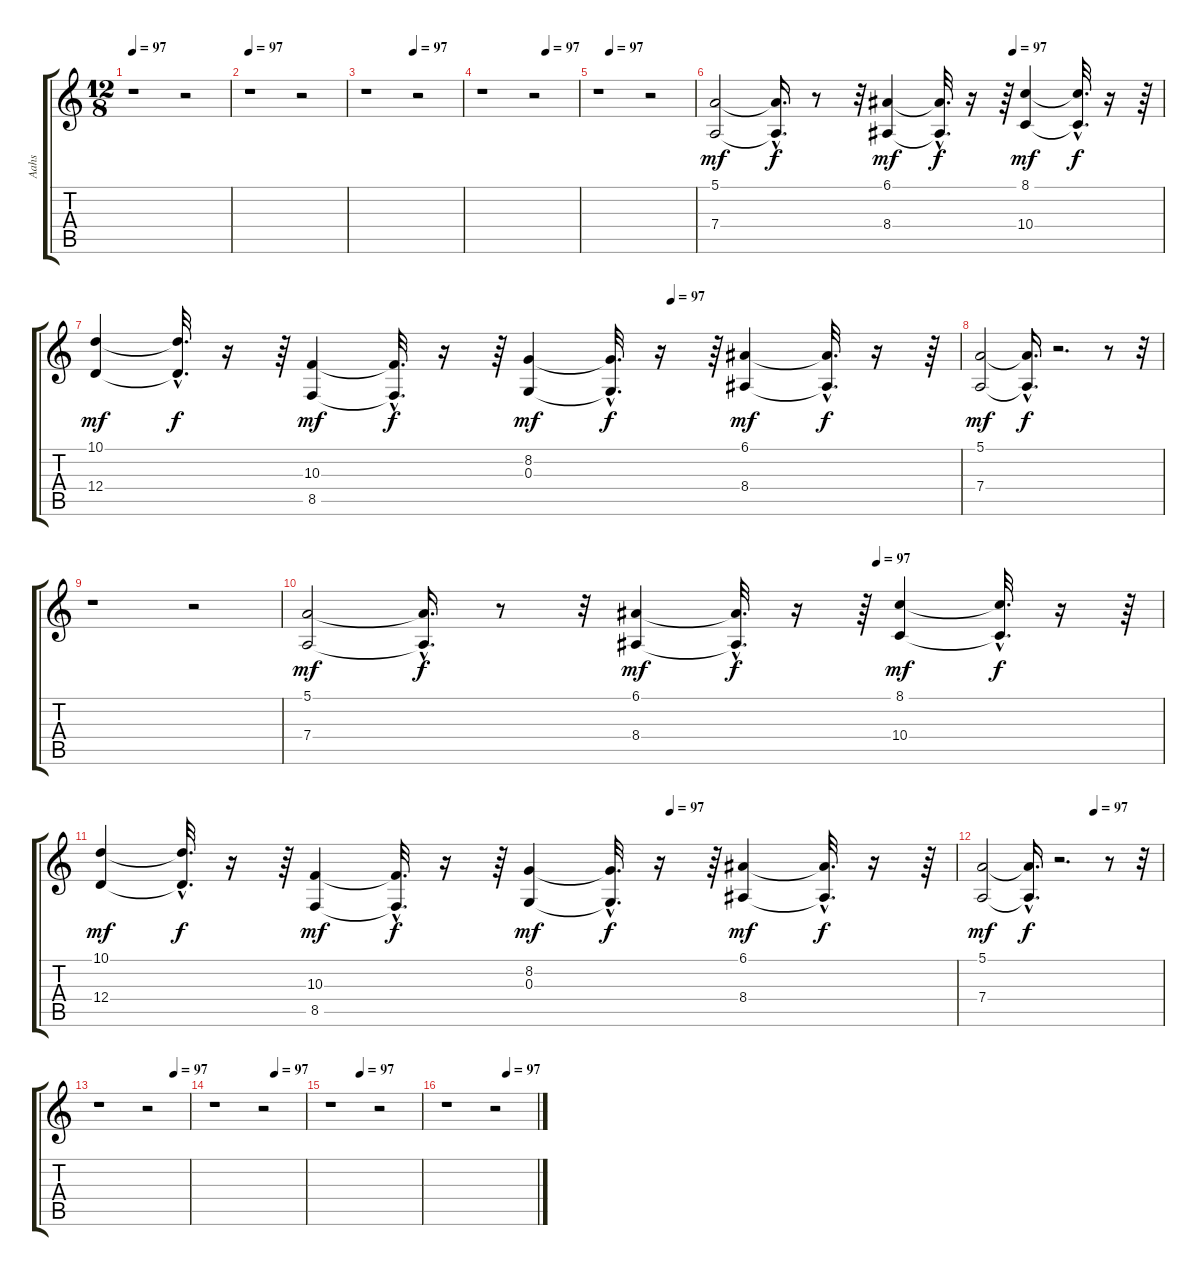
\track ("Aahs" "Aahs") {instrument choiraahs}
\staff {score tabs}
\tuning (E4 B3 G3 D3 A2 E2) {hide}
\ts (12 8)
\tempo 97
\clef g2
\ks c
r.1{dy f} r.2 |
\tempo 97
r.1 r.2 |
\tempo (97 0.5)
r.1 r.2 |
\tempo (97 0.6666666666666666)
r.1 r.2 |
\tempo (97 0.125)
r.1 r.2 |
\tempo (97 0.6666666666666666)
(5.1 7.4).2{dy mf} (5.1{hac t} 7.4{hac t}).16{d dy f} r.8 r.32 (6.1 8.4).4{dy mf} (6.1{hac t} 8.4{hac t}).32{d dy f} r.16 r.64 (8.1 10.4).4{dy mf} (8.1{hac t} 10.4{hac t}).32{d dy f} r.16 r.64 |
\tempo (97 0.6666666666666666)
(10.1 12.4).4{dy mf} (10.1{hac t} 12.4{hac t}).32{d dy f} r.16 r.64 (10.3 8.5).4{dy mf} (10.3{hac t} 8.5{hac t}).32{d dy f} r.16 r.64 (8.2 0.3).4{dy mf} (8.2{hac t} 0.3{hac t}).32{d dy f} r.16 r.64 (6.1 8.4).4{dy mf} (6.1{hac t} 8.4{hac t}).32{d dy f} r.16 r.64 |
(5.1 7.4).2{dy mf} (5.1{hac t} 7.4{hac t}).16{d dy f} r.2{d} r.8 r.32 |
r.1 r.2 |
\tempo (97 0.6666666666666666)
(5.1 7.4).2{dy mf} (5.1{hac t} 7.4{hac t}).16{d dy f} r.8 r.32 (6.1 8.4).4{dy mf} (6.1{hac t} 8.4{hac t}).32{d dy f} r.16 r.64 (8.1 10.4).4{dy mf} (8.1{hac t} 10.4{hac t}).32{d dy f} r.16 r.64 |
\tempo (97 0.6666666666666666)
(10.1 12.4).4{dy mf} (10.1{hac t} 12.4{hac t}).32{d dy f} r.16 r.64 (10.3 8.5).4{dy mf} (10.3{hac t} 8.5{hac t}).32{d dy f} r.16 r.64 (8.2 0.3).4{dy mf} (8.2{hac t} 0.3{hac t}).32{d dy f} r.16 r.64 (6.1 8.4).4{dy mf} (6.1{hac t} 8.4{hac t}).32{d dy f} r.16 r.64 |
\tempo (97 0.625)
(5.1 7.4).2{dy mf} (5.1{hac t} 7.4{hac t}).16{d dy f} r.2{d} r.8 r.32 |
\tempo (97 0.8333333333333334)
r.1 r.2 |
\tempo (97 0.6666666666666666)
r.1 r.2 |
\tempo (97 0.3333333333333333)
r.1 r.2 |
\tempo (97 0.6666666666666666)
r.1 r.2
